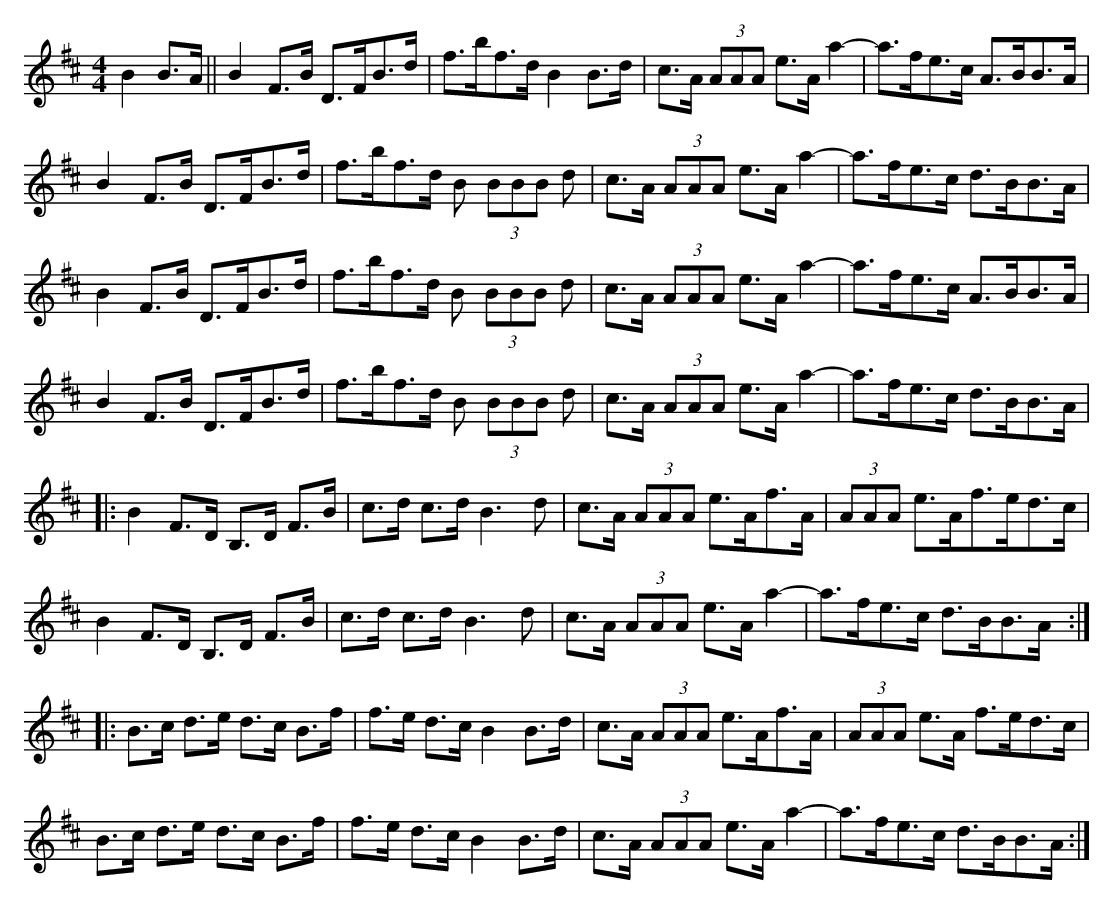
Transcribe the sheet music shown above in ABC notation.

X:1
M:4/4
K:Bmin
B2 B>A||B2 F>B D>FB>d|f>bf>d B2 B>d|c>A (3AAA e>Aa2-|a>fe>c A>BB>A|
B2 F>B D>FB>d|f>bf>d B (3BBB d|c>A (3AAA e>Aa2-|a>fe>c d>BB>A|
B2 F>B D>FB>d|f>bf>d B (3BBB d|c>A (3AAA e>Aa2-|a>fe>c A>BB>A|
B2 F>B D>FB>d|f>bf>d B (3BBB d|c>A (3AAA e>Aa2-|a>fe>c d>BB>A|
|:B2 F>D B,>D F>B|c>d c>d B3d|c>A (3AAA e>Af>A|(3AAA e>Af>ed>c|
B2 F>D B,>D F>B|c>d c>d B3d|c>A (3AAA e>Aa2-|a>fe>c d>BB>A:|
|:B>c d>e d>c B>f|f>e d>c B2B>d|c>A (3AAA e>Af>A|(3AAA e>A f>ed>c|
B>c d>e d>c B>f|f>e d>c B2B>d|c>A (3AAA e>Aa2-|a>fe>c d>BB>A:|
